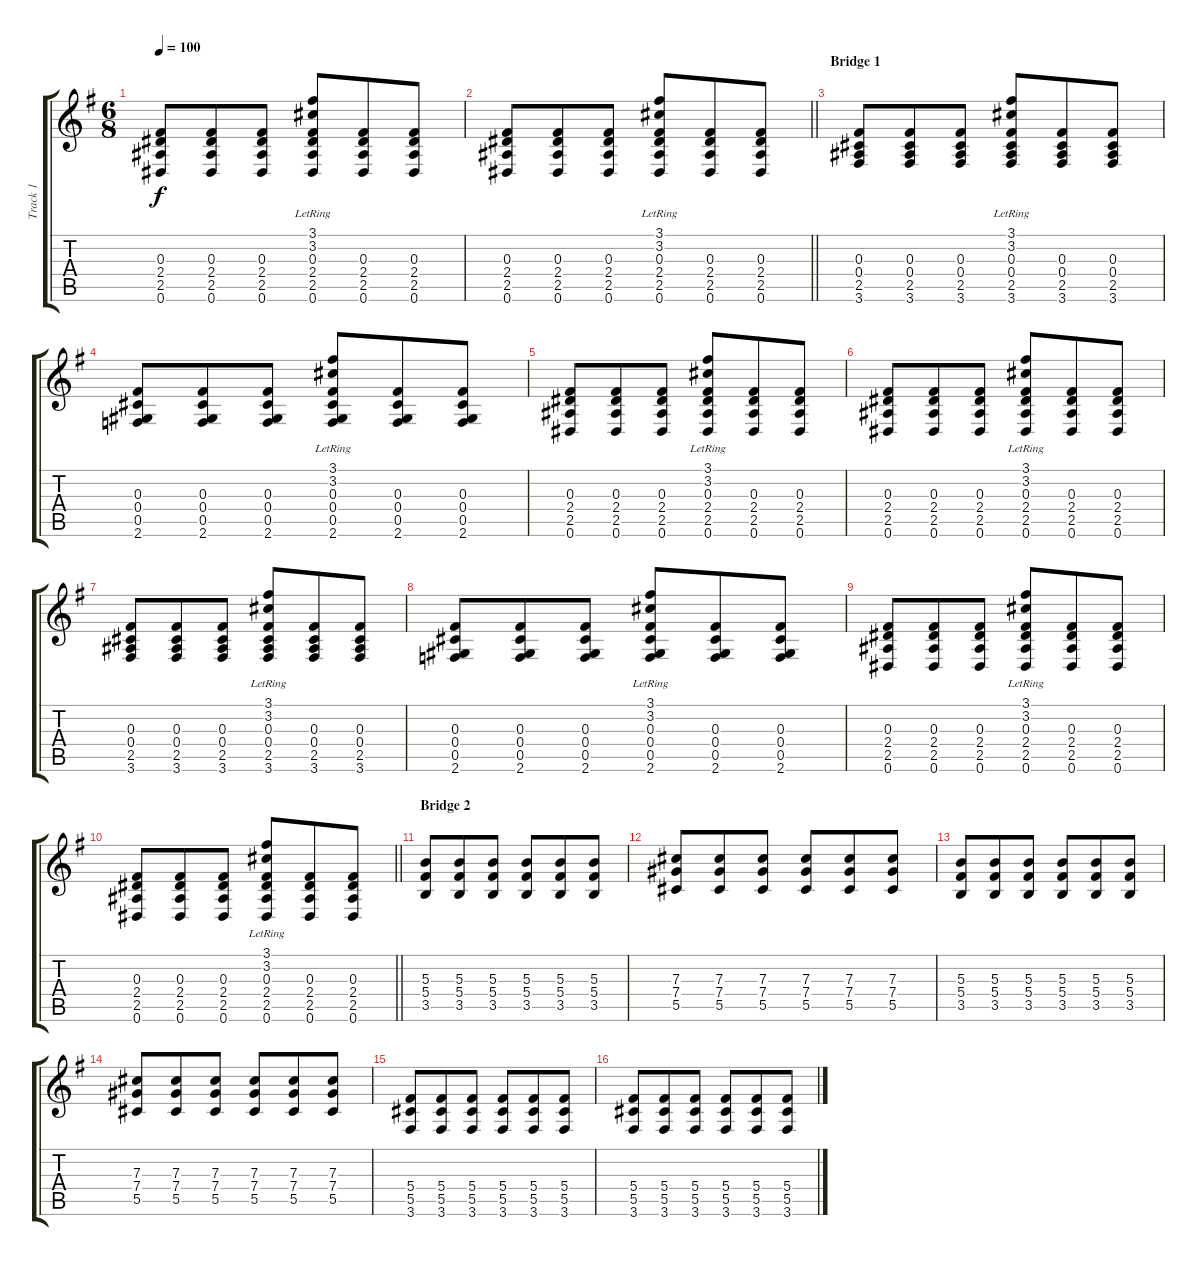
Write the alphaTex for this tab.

\track ("Track 1" "Track 1") {instrument acousticguitarsteel}
\staff {score tabs}
\tuning (Eb4 Bb3 Gb3 Db3 Ab2 Eb2) {hide}
\ts (6 8)
\tempo 100
\clef g2
\ks g
(0.3 2.4 2.5 0.6).8{dy f} (0.3 2.4 2.5 0.6).8 (0.3 2.4 2.5 0.6).8 (3.1{lr} 3.2{lr} 0.3{lr} 2.4{lr} 2.5{lr} 0.6{lr}).8 (0.3 2.4 2.5 0.6).8 (0.3 2.4 2.5 0.6).8 |
\barLineRight lightlight
(0.3 2.4 2.5 0.6).8 (0.3 2.4 2.5 0.6).8 (0.3 2.4 2.5 0.6).8 (3.1{lr} 3.2 0.3{lr} 2.4{lr} 2.5{lr} 0.6{lr}).8 (0.3 2.4 2.5 0.6).8 (0.3 2.4 2.5 0.6).8 |
\section ("" "Bridge 1")
(0.3 0.4 2.5 3.6).8 (0.3 0.4 2.5 3.6).8 (0.3 0.4 2.5 3.6).8 (3.1{lr} 3.2{lr} 0.3{lr} 0.4{lr} 2.5{lr} 3.6{lr}).8 (0.3 0.4 2.5 3.6).8 (0.3 0.4 2.5 3.6).8 |
(0.3 0.4 0.5 2.6).8 (0.3 0.4 0.5 2.6).8 (0.3 0.4 0.5 2.6).8 (3.1{lr} 3.2{lr} 0.3{lr} 0.4{lr} 0.5{lr} 2.6{lr}).8 (0.3 0.4 0.5 2.6).8 (0.3 0.4 0.5 2.6).8 |
(0.3 2.4 2.5 0.6).8 (0.3 2.4 2.5 0.6).8 (0.3 2.4 2.5 0.6).8 (3.1{lr} 3.2{lr} 0.3{lr} 2.4{lr} 2.5{lr} 0.6{lr}).8 (0.3 2.4 2.5 0.6).8 (0.3 2.4 2.5 0.6).8 |
(0.3 2.4 2.5 0.6).8 (0.3 2.4 2.5 0.6).8 (0.3 2.4 2.5 0.6).8 (3.1{lr} 3.2{lr} 0.3{lr} 2.4{lr} 2.5{lr} 0.6{lr}).8 (0.3 2.4 2.5 0.6).8 (0.3 2.4 2.5 0.6).8 |
(0.3 0.4 2.5 3.6).8 (0.3 0.4 2.5 3.6).8 (0.3 0.4 2.5 3.6).8 (3.1{lr} 3.2{lr} 0.3{lr} 0.4{lr} 2.5{lr} 3.6{lr}).8 (0.3 0.4 2.5 3.6).8 (0.3 0.4 2.5 3.6).8 |
(0.3 0.4 0.5 2.6).8 (0.3 0.4 0.5 2.6).8 (0.3 0.4 0.5 2.6).8 (3.1{lr} 3.2{lr} 0.3{lr} 0.4{lr} 0.5{lr} 2.6{lr}).8 (0.3 0.4 0.5 2.6).8 (0.3 0.4 0.5 2.6).8 |
(0.3 2.4 2.5 0.6).8 (0.3 2.4 2.5 0.6).8 (0.3 2.4 2.5 0.6).8 (3.1{lr} 3.2{lr} 0.3{lr} 2.4{lr} 2.5{lr} 0.6{lr}).8 (0.3 2.4 2.5 0.6).8 (0.3 2.4 2.5 0.6).8 |
\barLineRight lightlight
(0.3 2.4 2.5 0.6).8 (0.3 2.4 2.5 0.6).8 (0.3 2.4 2.5 0.6).8 (3.1{lr} 3.2{lr} 0.3{lr} 2.4{lr} 2.5{lr} 0.6{lr}).8 (0.3 2.4 2.5 0.6).8 (0.3 2.4 2.5 0.6).8 |
\section ("" "Bridge 2")
(5.3 5.4 3.5).8 (5.3 5.4 3.5).8 (5.3 5.4 3.5).8 (5.3 5.4 3.5).8 (5.3 5.4 3.5).8 (5.3 5.4 3.5).8 |
(7.3 7.4 5.5).8 (7.3 7.4 5.5).8 (7.3 7.4 5.5).8 (7.3 7.4 5.5).8 (7.3 7.4 5.5).8 (7.3 7.4 5.5).8 |
(5.3 5.4 3.5).8 (5.3 5.4 3.5).8 (5.3 5.4 3.5).8 (5.3 5.4 3.5).8 (5.3 5.4 3.5).8 (5.3 5.4 3.5).8 |
(7.3 7.4 5.5).8 (7.3 7.4 5.5).8 (7.3 7.4 5.5).8 (7.3 7.4 5.5).8 (7.3 7.4 5.5).8 (7.3 7.4 5.5).8 |
(5.4 5.5 3.6).8 (5.4 5.5 3.6).8 (5.4 5.5 3.6).8 (5.4 5.5 3.6).8 (5.4 5.5 3.6).8 (5.4 5.5 3.6).8 |
(5.4 5.5 3.6).8 (5.4 5.5 3.6).8 (5.4 5.5 3.6).8 (5.4 5.5 3.6).8 (5.4 5.5 3.6).8 (5.4 5.5 3.6).8
